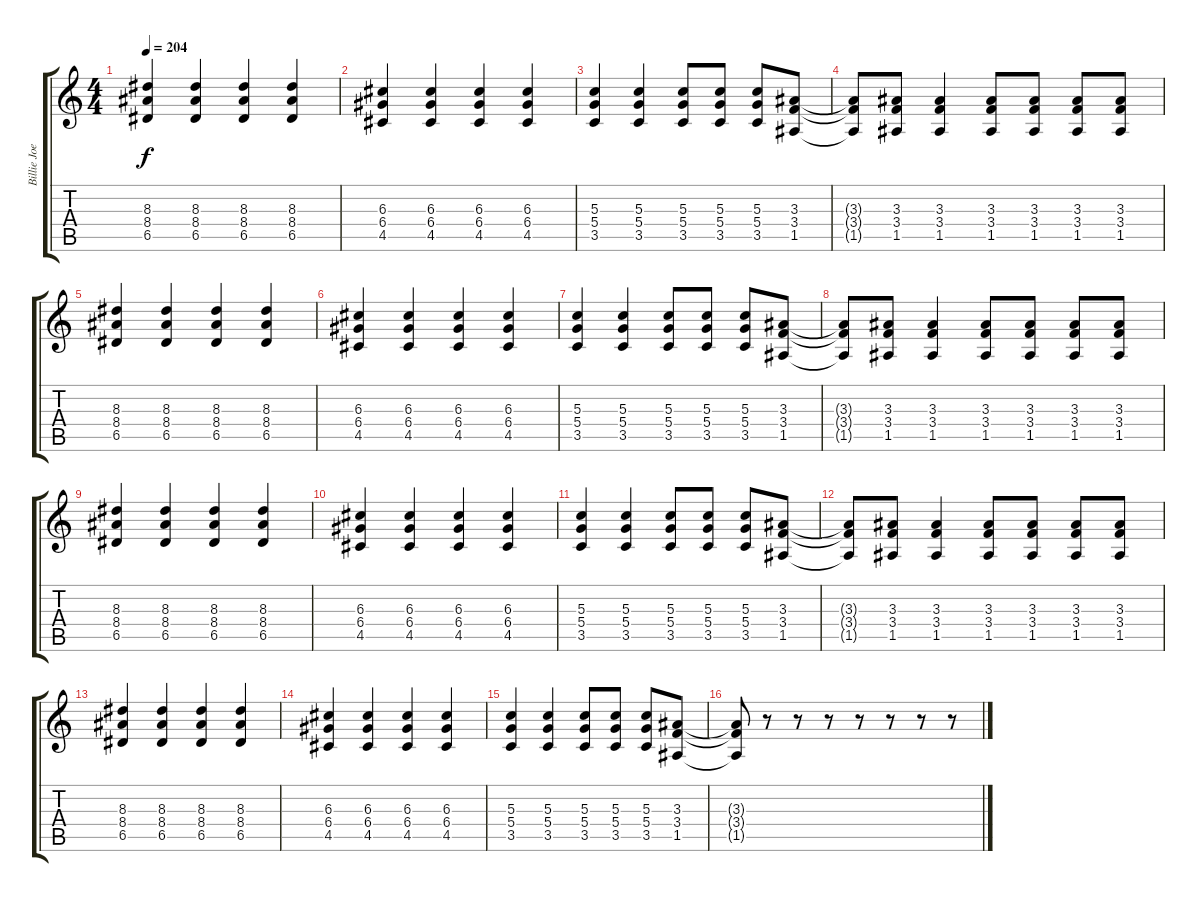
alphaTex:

\track ("Billie Joe - Rhytm Guitar" "Billie Joe") {instrument distortionguitar}
\staff {score tabs}
\tuning (E4 B3 G3 D3 A2 E2) {hide}
\ts (4 4)
\tempo 204
\clef g2
\ks c
(8.3 8.4 6.5).4{dy f} (8.3 8.4 6.5).4 (8.3 8.4 6.5).4 (8.3 8.4 6.5).4 |
(6.3 6.4 4.5).4 (6.3 6.4 4.5).4 (6.3 6.4 4.5).4 (6.3 6.4 4.5).4 |
(5.3 5.4 3.5).4 (5.3 5.4 3.5).4 (5.3 5.4 3.5).8 (5.3 5.4 3.5).8 (5.3 5.4 3.5).8 (3.3 3.4 1.5).8 |
(3.3{t} 3.4{t} 1.5{t}).8 (3.3 3.4 1.5).8 (3.3 3.4 1.5).4 (3.3 3.4 1.5).8 (3.3 3.4 1.5).8 (3.3 3.4 1.5).8 (3.3 3.4 1.5).8 |
(8.3 8.4 6.5).4 (8.3 8.4 6.5).4 (8.3 8.4 6.5).4 (8.3 8.4 6.5).4 |
(6.3 6.4 4.5).4 (6.3 6.4 4.5).4 (6.3 6.4 4.5).4 (6.3 6.4 4.5).4 |
(5.3 5.4 3.5).4 (5.3 5.4 3.5).4 (5.3 5.4 3.5).8 (5.3 5.4 3.5).8 (5.3 5.4 3.5).8 (3.3 3.4 1.5).8 |
(3.3{t} 3.4{t} 1.5{t}).8 (3.3 3.4 1.5).8 (3.3 3.4 1.5).4 (3.3 3.4 1.5).8 (3.3 3.4 1.5).8 (3.3 3.4 1.5).8 (3.3 3.4 1.5).8 |
(8.3 8.4 6.5).4 (8.3 8.4 6.5).4 (8.3 8.4 6.5).4 (8.3 8.4 6.5).4 |
(6.3 6.4 4.5).4 (6.3 6.4 4.5).4 (6.3 6.4 4.5).4 (6.3 6.4 4.5).4 |
(5.3 5.4 3.5).4 (5.3 5.4 3.5).4 (5.3 5.4 3.5).8 (5.3 5.4 3.5).8 (5.3 5.4 3.5).8 (3.3 3.4 1.5).8 |
(3.3{t} 3.4{t} 1.5{t}).8 (3.3 3.4 1.5).8 (3.3 3.4 1.5).4 (3.3 3.4 1.5).8 (3.3 3.4 1.5).8 (3.3 3.4 1.5).8 (3.3 3.4 1.5).8 |
(8.3 8.4 6.5).4 (8.3 8.4 6.5).4 (8.3 8.4 6.5).4 (8.3 8.4 6.5).4 |
(6.3 6.4 4.5).4 (6.3 6.4 4.5).4 (6.3 6.4 4.5).4 (6.3 6.4 4.5).4 |
(5.3 5.4 3.5).4 (5.3 5.4 3.5).4 (5.3 5.4 3.5).8 (5.3 5.4 3.5).8 (5.3 5.4 3.5).8 (3.3 3.4 1.5).8 |
(3.3{t} 3.4{t} 1.5{t}).8 r.8 r.8 r.8 r.8 r.8 r.8 r.8
